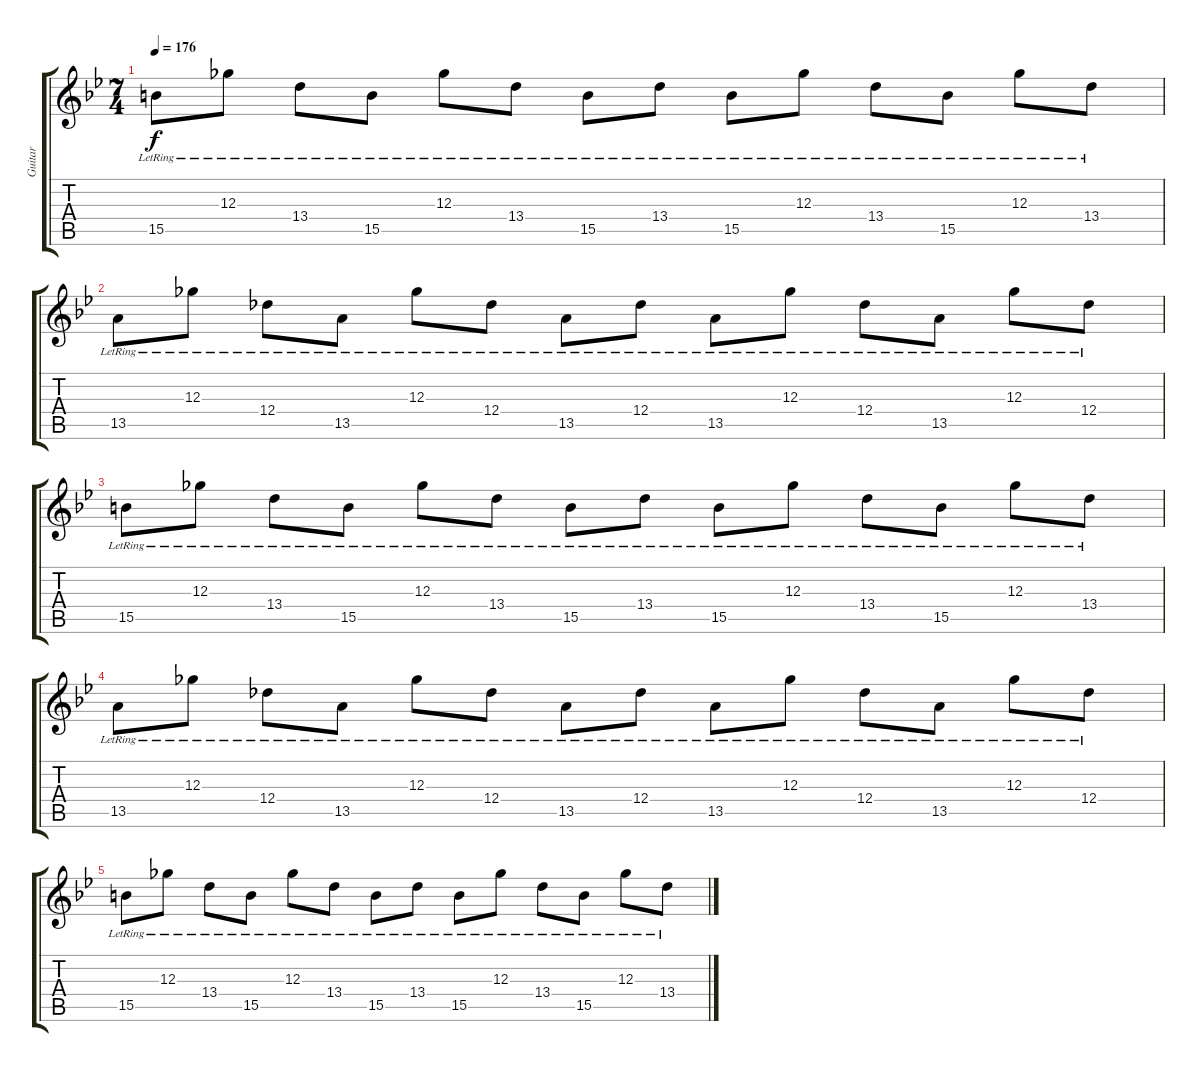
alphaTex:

\track ("Guitar" "Guitar") {instrument distortionguitar}
\staff {score tabs}
\tuning (Eb4 Bb3 Gb3 Db3 Ab2 Db2) {hide}
\ts (7 4)
\tempo 176
\clef g2
\ks bb
15.5{lr}.8{dy f} 12.3{lr}.8 13.4{lr}.8 15.5{lr}.8 12.3{lr}.8 13.4{lr}.8 15.5{lr}.8 13.4{lr}.8 15.5{lr}.8 12.3{lr}.8 13.4{lr}.8 15.5{lr}.8 12.3{lr}.8 13.4{lr}.8 |
13.5{lr}.8 12.3{lr}.8 12.4{lr}.8 13.5{lr}.8 12.3{lr}.8 12.4{lr}.8 13.5{lr}.8 12.4{lr}.8 13.5{lr}.8 12.3{lr}.8 12.4{lr}.8 13.5{lr}.8 12.3{lr}.8 12.4{lr}.8 |
15.5{lr}.8 12.3{lr}.8 13.4{lr}.8 15.5{lr}.8 12.3{lr}.8{volume 0} 13.4{lr}.8 15.5{lr}.8 13.4{lr}.8 15.5{lr}.8 12.3{lr}.8 13.4{lr}.8 15.5{lr}.8 12.3{lr}.8 13.4{lr}.8 |
13.5{lr}.8 12.3{lr}.8 12.4{lr}.8 13.5{lr}.8 12.3{lr}.8 12.4{lr}.8 13.5{lr}.8 12.4{lr}.8 13.5{lr}.8 12.3{lr}.8 12.4{lr}.8 13.5{lr}.8 12.3{lr}.8 12.4{lr}.8 |
15.5{lr}.8 12.3{lr}.8 13.4{lr}.8 15.5{lr}.8 12.3{lr}.8 13.4{lr}.8 15.5{lr}.8 13.4{lr}.8 15.5{lr}.8 12.3{lr}.8 13.4{lr}.8 15.5{lr}.8 12.3{lr}.8 13.4{lr}.8
